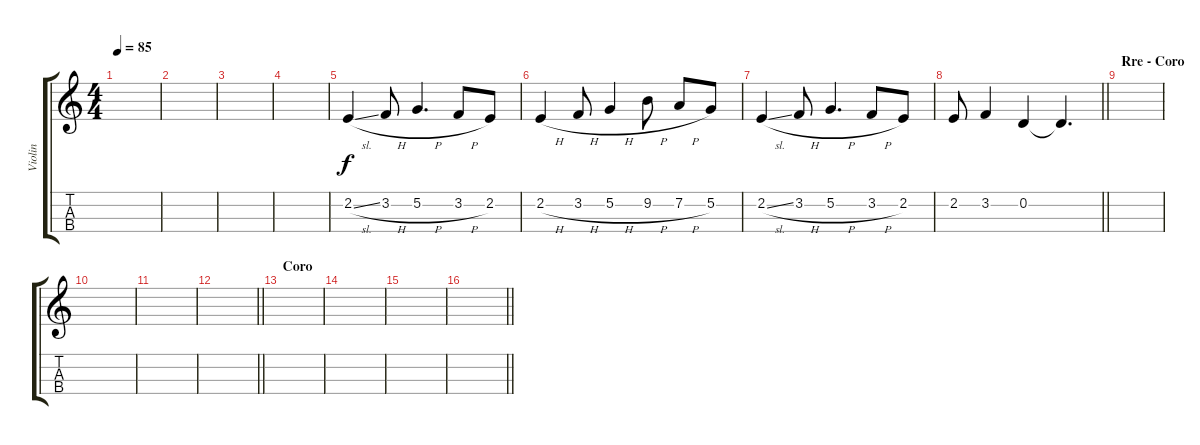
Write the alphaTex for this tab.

\track ("Violin" "Violin") {instrument violin}
\staff {score tabs}
\tuning (A4 D4 G3 C3) {hide}
\ts (4 4)
\tempo 85
\clef g2
\ks c
|
|
|
|
2.2{sl}.4 3.2{h}.8 5.2{h}.4{d} 3.2{h}.8 2.2.8 |
2.2{h}.4 3.2{h}.8 5.2{h}.4 9.2{h}.8 7.2{h}.8 5.2.8 |
2.2{sl}.4 3.2{h}.8 5.2{h}.4{d} 3.2{h}.8 2.2.8 |
\barLineRight lightlight
2.2.8 3.2.4 0.2.4 0.2{t}.4{d} |
\section ("" "Rre - Coro")
|
|
|
\barLineRight lightlight
|
\section ("" "Coro")
|
|
|
\barLineRight lightlight
